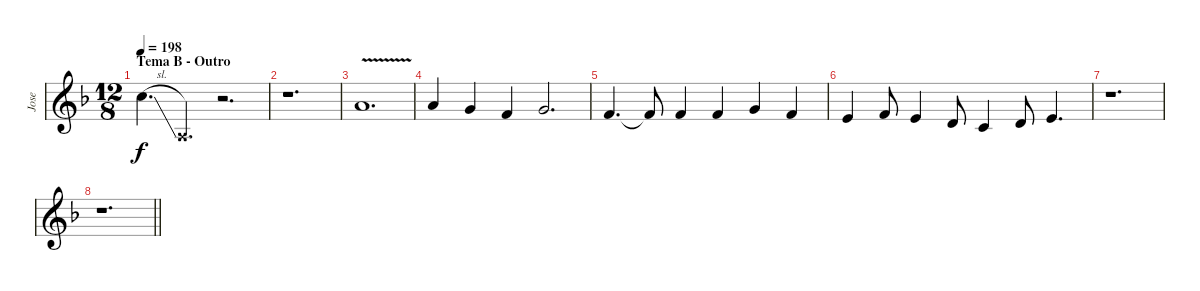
\track ("Jose" "Jose") {instrument cello}
\staff {score}
\tuning (A3 D3 G2 C2) {hide}
\ts (12 8)
\section ("" "Tema B - Outro")
\tempo 198
\clef g2
\ks dminor
15.1{sl}.4{d dy f} 0.1{x}.4{d} r.2{d} |
r.1{d} |
12.1{v}.1{d} |
12.1.4 10.1.4 8.1.4 10.1.2{d} |
8.1.4{d} 8.1{t}.8 8.1.4 8.1.4 10.1.4 8.1.4 |
7.1.4 15.2.8 7.1.4 5.1.8 3.1.4 5.1.8 7.1.4{d} |
r.1{d} |
\barLineRight lightlight
r.1{d}
